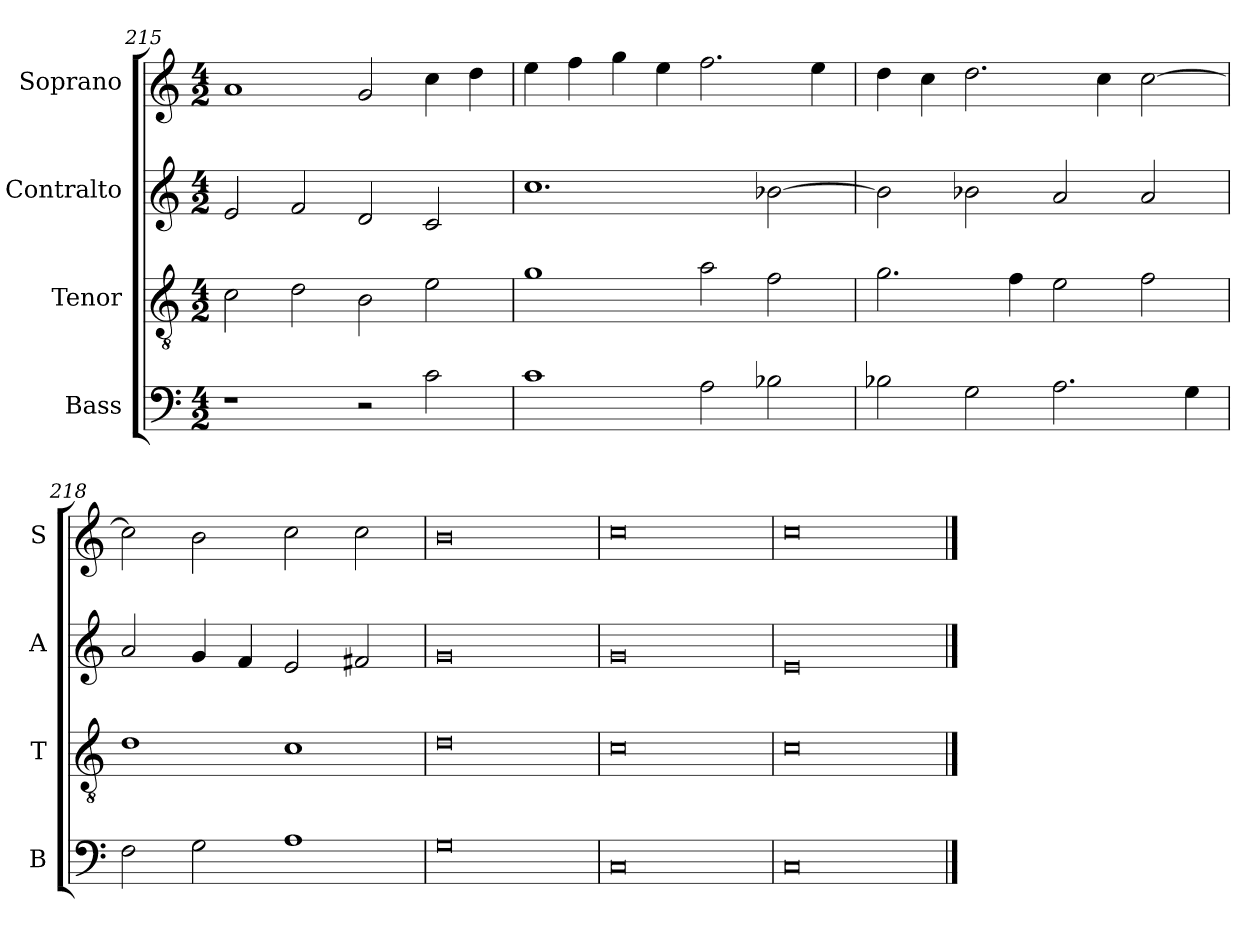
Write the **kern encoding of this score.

**kern	**kern	**kern	**kern
*part4	*part3	*part2	*part1
*staff4	*staff3	*staff2	*staff1
*I"Bass	*I"Tenor	*I"Contralto	*I"Soprano
*I'B	*I'T	*I'A	*I'S
*clefF4	*clefGv2	*clefG2	*clefG2
*k[]	*k[]	*k[]	*k[]
*C:ion	*C:ion	*C:ion	*C:ion
*M4/2	*M4/2	*M4/2	*M4/2
=215	=215	=215	=215
1r	2c	2e	1a
.	2d	2f	.
2r	2B	2d	2g
2c	2e	2c	4cc
.	.	.	4dd
=216	=216	=216	=216
1c	1g	1.cc	4ee
.	.	.	4ff
.	.	.	4gg
.	.	.	4ee
2A	2a	.	2.ff
2B-X	2f	[2b-X	.
.	.	.	4ee
=217	=217	=217	=217
2B-X	2.g	2b-]	4dd
.	.	.	4cc
2G	.	2b-X	2.dd
.	4f	.	.
2.A	2e	2a	.
.	.	.	4cc
.	2f	2a	[2cc
4G	.	.	.
=218	=218	=218	=218
2F	1d	2a	2cc]
2G	.	4g	2b
.	.	4f	.
1A	1c	2e	2cc
.	.	2f#X	2cc
=219	=219	=219	=219
0G	0d	0g	0b
=220	=220	=220	=220
0C	0c	0g	0cc
=221	=221	=221	=221
0C	0c	0e	0cc
==	==	==	==
*-	*-	*-	*-
